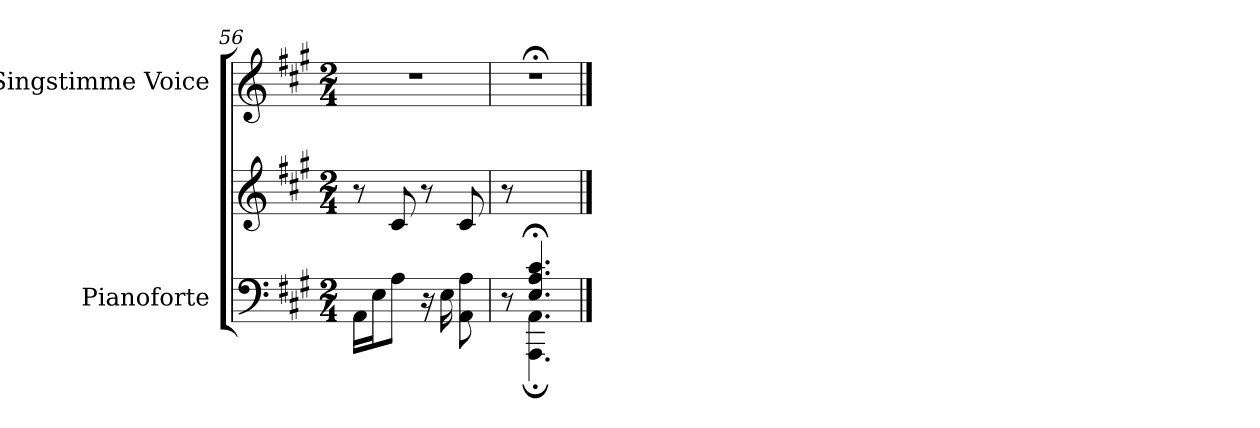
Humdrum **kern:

**kern	**kern	**kern
*part2	*part2	*part1
*staff3	*staff2	*staff1
*I"Pianoforte	*	*I"Singstimme Voice
*I'Pno	*	*
*clefF4	*clefG2	*clefG2
*k[f#c#g#]	*k[f#c#g#]	*k[f#c#g#]
*M2/4	*M2/4	*M2/4
=56	=56	=56
16AA\LL	8r	2r
16E\J	.	.
8A\J	8c#/	.
16r	8r	.
16E\	.	.
8AA\ 8A\	8c#/	.
!!LO:LB:g=z
=57	=57	=57
*^	*	*
8ryy	8r	8r	2r;<
4.E/;< 4.A/;< 4.c#/;<	4.AAA\; 4.AA\;	4.ryy	.
*v	*v	*	*
==	==	==
*-	*-	*-
